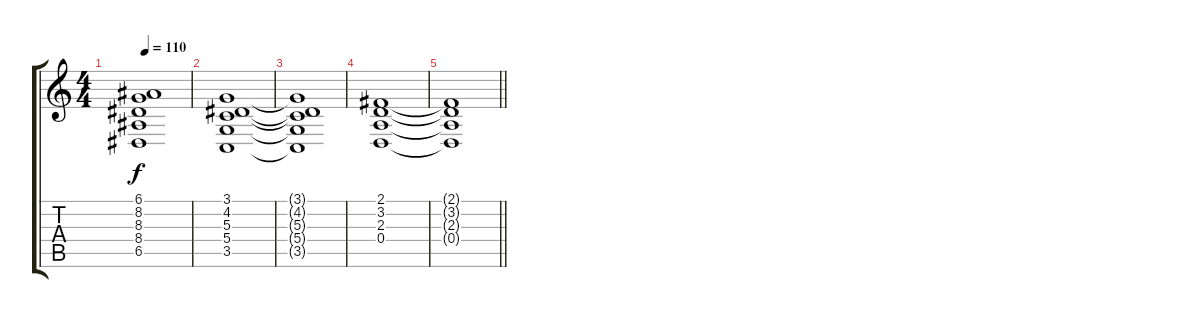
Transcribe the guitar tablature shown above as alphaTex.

\track "" {instrument stringensemble1}
\staff {score tabs}
\tuning (E4 B3 G3 D3 A2 E2) {hide}
\ts (4 4)
\tempo 110
\clef g2
\ks c
(6.1{t} 8.2{t} 8.3{t} 8.4{t} 6.5{t}).1{dy f} |
(3.1 4.2 5.3 5.4 3.5).1 |
(3.1{t} 4.2{t} 5.3{t} 5.4{t} 3.5{t}).1 |
(2.1 3.2 2.3 0.4).1 |
\barLineRight lightlight
(2.1{t} 3.2{t} 2.3{t} 0.4{t}).1
